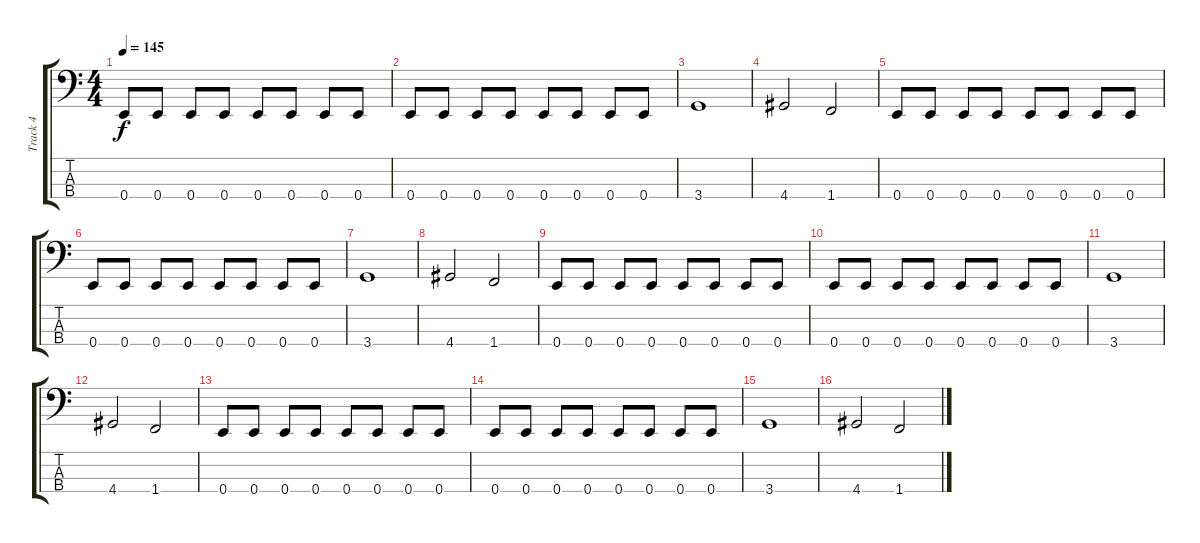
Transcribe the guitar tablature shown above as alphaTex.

\track ("Track 4" "Track 4") {instrument electricbasspick}
\staff {score tabs}
\tuning (G2 D2 A1 E1) {hide}
\ts (4 4)
\tempo 145
\clef f4
\ks c
0.4.8{dy f} 0.4.8 0.4.8 0.4.8 0.4.8 0.4.8 0.4.8 0.4.8 |
0.4.8 0.4.8 0.4.8 0.4.8 0.4.8 0.4.8 0.4.8 0.4.8 |
3.4.1 |
4.4.2 1.4.2 |
0.4.8 0.4.8 0.4.8 0.4.8 0.4.8 0.4.8 0.4.8 0.4.8 |
0.4.8 0.4.8 0.4.8 0.4.8 0.4.8 0.4.8 0.4.8 0.4.8 |
3.4.1 |
4.4.2 1.4.2 |
0.4.8 0.4.8 0.4.8 0.4.8 0.4.8 0.4.8 0.4.8 0.4.8 |
0.4.8 0.4.8 0.4.8 0.4.8 0.4.8 0.4.8 0.4.8 0.4.8 |
3.4.1 |
4.4.2 1.4.2 |
0.4.8 0.4.8 0.4.8 0.4.8 0.4.8 0.4.8 0.4.8 0.4.8 |
0.4.8 0.4.8 0.4.8 0.4.8 0.4.8 0.4.8 0.4.8 0.4.8 |
3.4.1 |
4.4.2 1.4.2
